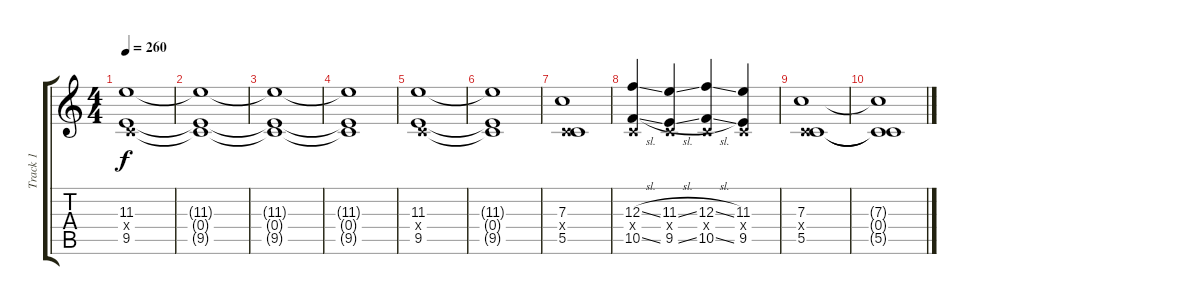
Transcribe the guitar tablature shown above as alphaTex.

\track ("Track 1" "Track 1") {instrument distortionguitar}
\staff {score tabs}
\tuning (D4 A3 F3 C3 G2 C2) {hide}
\ts (4 4)
\tempo 260
\clef g2
\ks c
(11.3 0.4{x} 9.5).1{dy f} |
(11.3{t} 0.4{t} 9.5{t}).1 |
(11.3{t} 0.4{t} 9.5{t}).1 |
(11.3{t} 0.4{t} 9.5{t}).1 |
(11.3 0.4{x} 9.5).1 |
(11.3{t} 0.4{t} 9.5{t}).1 |
(7.3 0.4{x} 5.5).1 |
(12.3{sl} 0.4{x} 10.5{sl}).4 (11.3{sl} 0.4{x} 9.5{sl}).4 (12.3{sl} 0.4{x} 10.5{sl}).4 (11.3 0.4{x} 9.5).4 |
(7.3 0.4{x} 5.5).1 |
(7.3{t} 0.4{t} 5.5{t}).1
